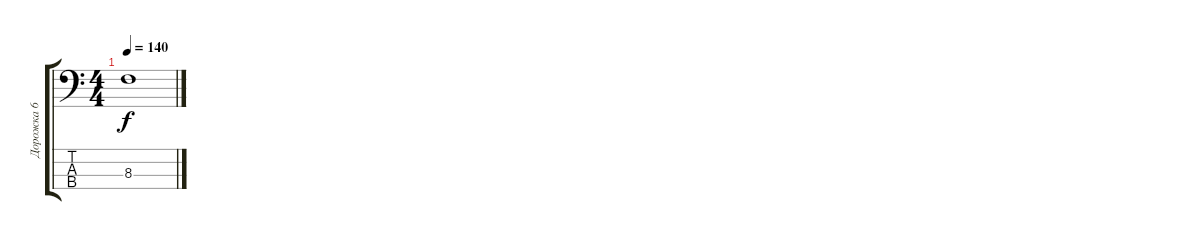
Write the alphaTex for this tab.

\track ("Дорожка 6" "Дорожка 6") {instrument electricbassfinger}
\staff {score tabs}
\tuning (G2 D2 A1 E1) {hide}
\ts (4 4)
\tempo 140
\clef f4
\ks c
8.3.1{dy f volume 0}
